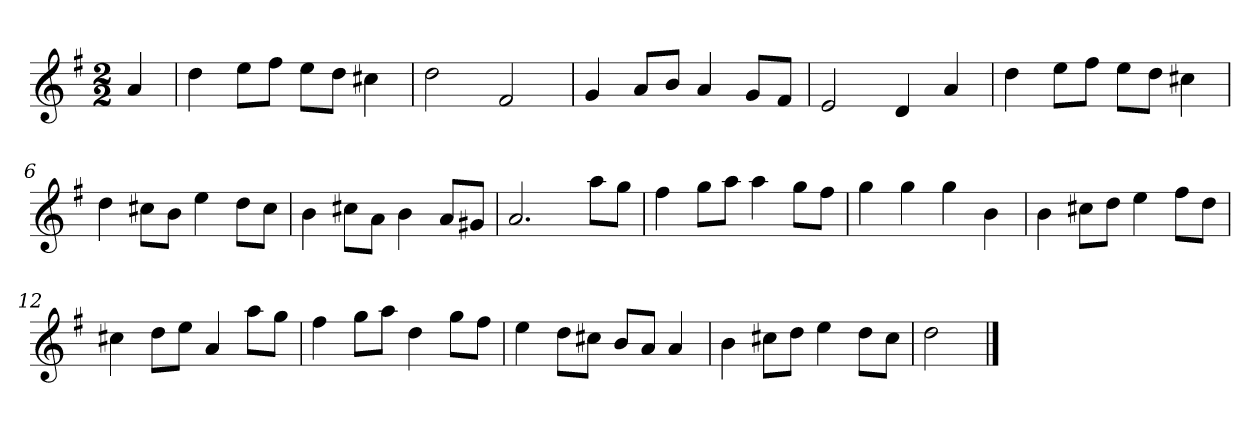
**kern
*part1
*staff1
*k[f#]
*M2/2
*MM120
=
4a
=1
4dd
8eeL
8ff#J
8eeL
8ddJ
4cc#X
=2
2dd
2f#
=3
4g
8aL
8bJ
4a
8gL
8f#J
=4
2e
4d
4a
=5
4dd
8eeL
8ff#J
8eeL
8ddJ
4cc#X
=6
4dd
8cc#XL
8bJ
4ee
8ddL
8cc#J
=7
4b
8cc#XL
8aJ
4b
8aL
8g#XJ
=8
2.a
8aaL
8ggJ
=9
4ff#
8ggL
8aaJ
4aa
8ggL
8ff#J
=10
4gg
4gg
4gg
4b
=11
4b
8cc#XL
8ddJ
4ee
8ff#L
8ddJ
=12
4cc#X
8ddL
8eeJ
4a
8aaL
8ggJ
=13
4ff#
8ggL
8aaJ
4dd
8ggL
8ff#J
=14
4ee
8ddL
8cc#XJ
8bL
8aJ
4a
=15
4b
8cc#XL
8ddJ
4ee
8ddL
8cc#J
=16
2dd
==
*-
